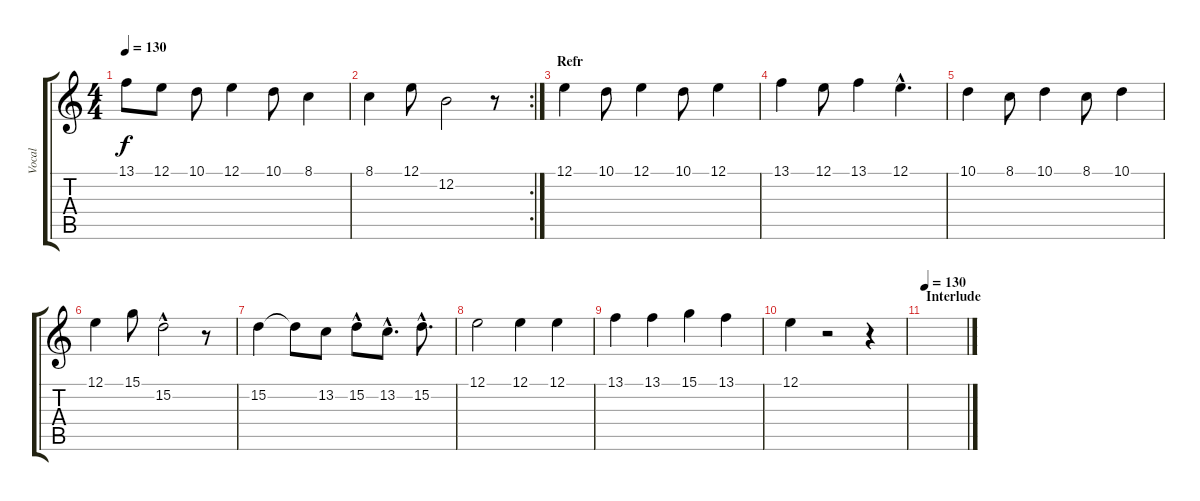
\track ("Vocal" "Vocal") {instrument synthvoice}
\staff {score tabs}
\tuning (E4 B3 G3 D3 A2 E2) {hide}
\ts (4 4)
\tempo 130
\clef g2
\ks c
13.1.8{dy f} 12.1.8 10.1.8 12.1.4 10.1.8 8.1.4 |
\rc 2
8.1.4 12.1.8 12.2.2 r.8 |
\section ("" "Refr")
12.1.4 10.1.8 12.1.4 10.1.8 12.1.4 |
13.1.4 12.1.8 13.1.4 12.1{hac}.4{d} |
10.1.4 8.1.8 10.1.4 8.1.8 10.1.4 |
12.1.4 15.1.8 15.2{hac}.2 r.8 |
15.2.4 15.2{t}.8 13.2.8 15.2{hac}.8 13.2{hac}.8{d} 15.2{hac}.8{d} |
12.1.2 12.1.4 12.1.4 |
13.1.4 13.1.4 15.1.4 13.1.4 |
12.1.4 r.2 r.4 |
\section ("" "Interlude")
\tempo 130
